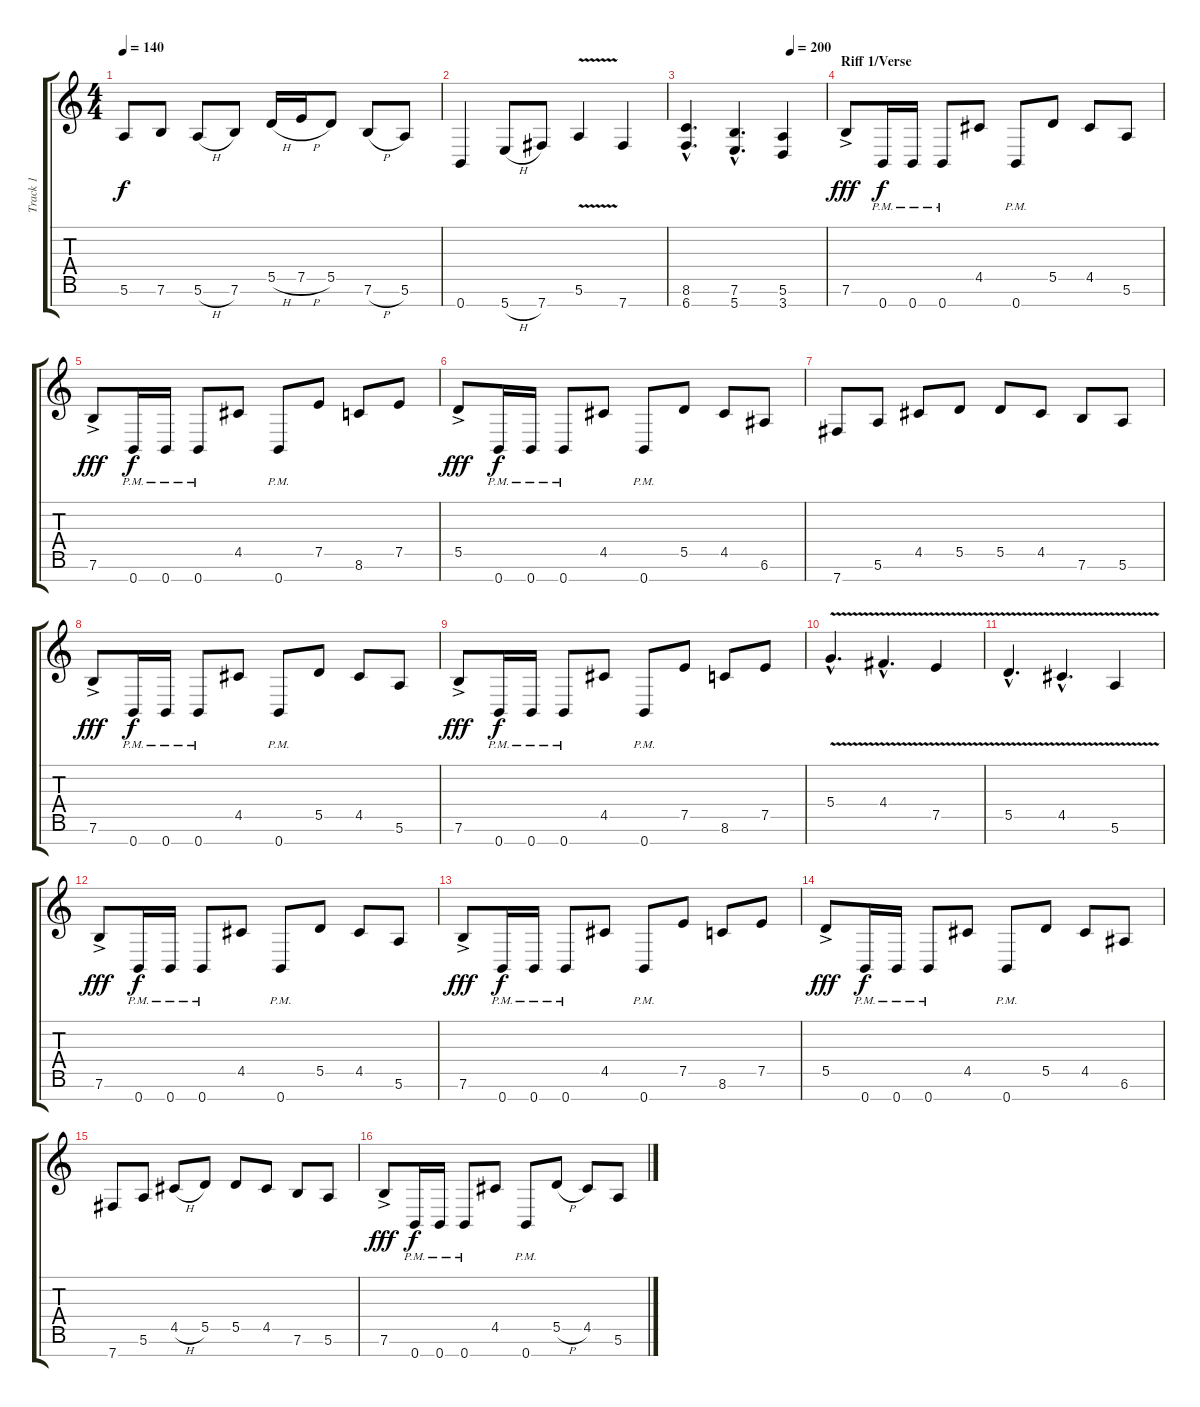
\track ("Track 1" "Track 1") {instrument overdrivenguitar}
\staff {score tabs}
\tuning (E4 B3 G3 D3 A2 E2 B1) {hide}
\ts (4 4)
\tempo 140
\clef g2
\ks c
5.6{t}.8{dy f} 7.6.8 5.6{h}.8 7.6.8 5.5{h}.16 7.5{h}.16 5.5.8 7.6{h}.8 5.6.8 |
0.7.4 5.7{h}.8 7.7.8 5.6{v}.4 7.7.4 |
\tempo (200 0.75)
(8.6{hac} 6.7{hac}).4{d} (7.6{hac} 5.7{hac}).4{d} (5.6 3.7).4 |
\section ("" "Riff 1/Verse")
7.6{ac}.8{dy fff} 0.7{pm}.16{dy f} 0.7{pm}.16 0.7{pm}.8 4.5.8 0.7{pm}.8 5.5.8 4.5.8 5.6.8 |
7.6{ac}.8{dy fff} 0.7{pm}.16{dy f} 0.7{pm}.16 0.7{pm}.8 4.5.8 0.7{pm}.8 7.5.8 8.6.8 7.5.8 |
5.5{ac}.8{dy fff} 0.7{pm}.16{dy f} 0.7{pm}.16 0.7{pm}.8 4.5.8 0.7{pm}.8 5.5.8 4.5.8 6.6.8 |
7.7.8 5.6.8 4.5.8 5.5.8 5.5.8 4.5.8 7.6.8 5.6.8 |
7.6{ac}.8{dy fff} 0.7{pm}.16{dy f} 0.7{pm}.16 0.7{pm}.8 4.5.8 0.7{pm}.8 5.5.8 4.5.8 5.6.8 |
7.6{ac}.8{dy fff} 0.7{pm}.16{dy f} 0.7{pm}.16 0.7{pm}.8 4.5.8 0.7{pm}.8 7.5.8 8.6.8 7.5.8 |
5.4{v hac}.4{d} 4.4{v hac}.4{d} 7.5{v}.4 |
5.5{v hac}.4{d} 4.5{v hac}.4{d} 5.6{v}.4 |
7.6{ac}.8{dy fff} 0.7{pm}.16{dy f} 0.7{pm}.16 0.7{pm}.8 4.5.8 0.7{pm}.8 5.5.8 4.5.8 5.6.8 |
7.6{ac}.8{dy fff} 0.7{pm}.16{dy f} 0.7{pm}.16 0.7{pm}.8 4.5.8 0.7{pm}.8 7.5.8 8.6.8 7.5.8 |
5.5{ac}.8{dy fff} 0.7{pm}.16{dy f} 0.7{pm}.16 0.7{pm}.8 4.5.8 0.7{pm}.8 5.5.8 4.5.8 6.6.8 |
7.7.8 5.6.8 4.5{h}.8 5.5.8 5.5.8 4.5.8 7.6.8 5.6.8 |
7.6{ac}.8{dy fff} 0.7{pm}.16{dy f} 0.7{pm}.16 0.7{pm}.8 4.5.8 0.7{pm}.8 5.5{h}.8 4.5.8 5.6.8
